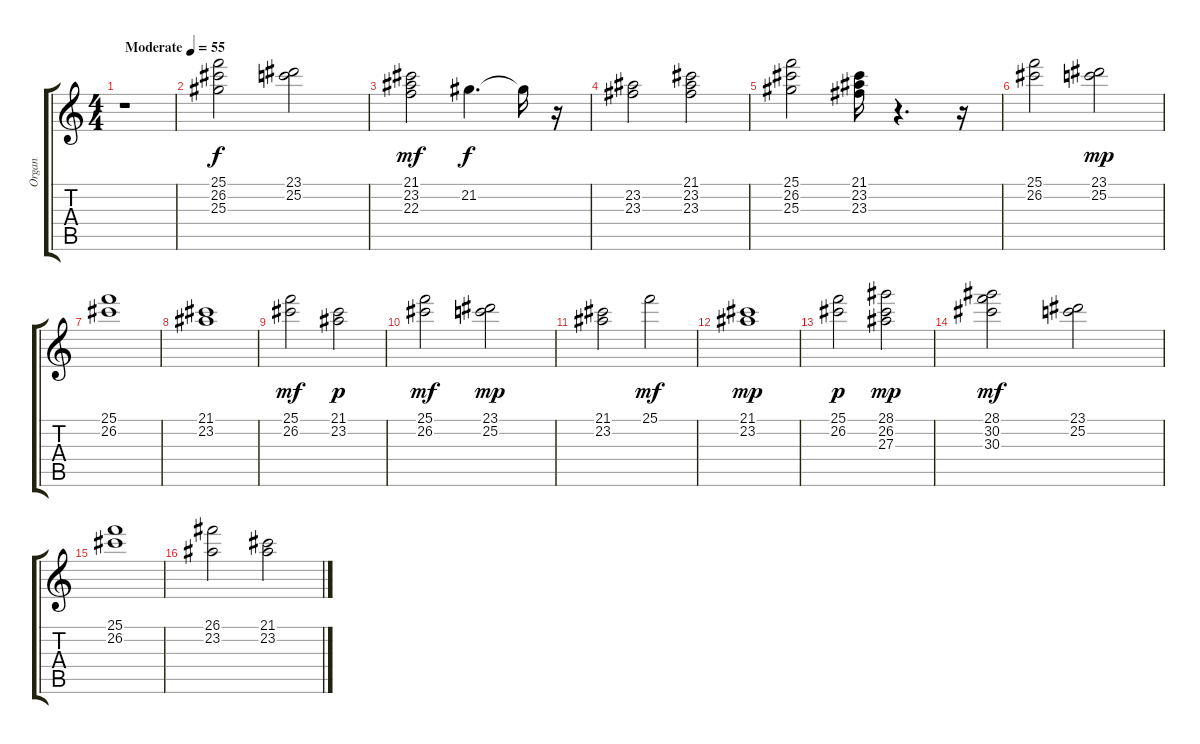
\track ("Organ" "Organ") {instrument rockorgan}
\staff {score tabs}
\tuning (E4 B3 G3 D3 A2 E2) {hide}
\ts (4 4)
\tempo (55 "Moderate")
\clef g2
\ks c
r.1{dy f instrument rockorgan} |
(25.1 26.2 25.3).2 (23.1 25.2).2 |
(21.1 23.2 22.3).2{dy mf} 21.2.4{d dy f} 21.2{t}.16 r.16 |
(23.2 23.3).2 (21.1 23.2 23.3).2 |
(25.1 26.2 25.3).2 (21.1 23.2 23.3).16 r.4{d} r.16 |
(25.1 26.2).2 (23.1 25.2).2{dy mp} |
(25.1 26.2).1 |
(21.1 23.2).1 |
(25.1 26.2).2{dy mf} (21.1 23.2).2{dy p} |
(25.1 26.2).2{dy mf} (23.1 25.2).2{dy mp} |
(21.1 23.2).2 25.1.2{dy mf} |
(21.1 23.2).1{dy mp} |
(25.1 26.2).2{dy p} (28.1 26.2 27.3).2{dy mp} |
(28.1 30.2 30.3).2{dy mf} (23.1 25.2).2 |
(25.1 26.2).1 |
(26.1 23.2).2 (21.1 23.2).2
